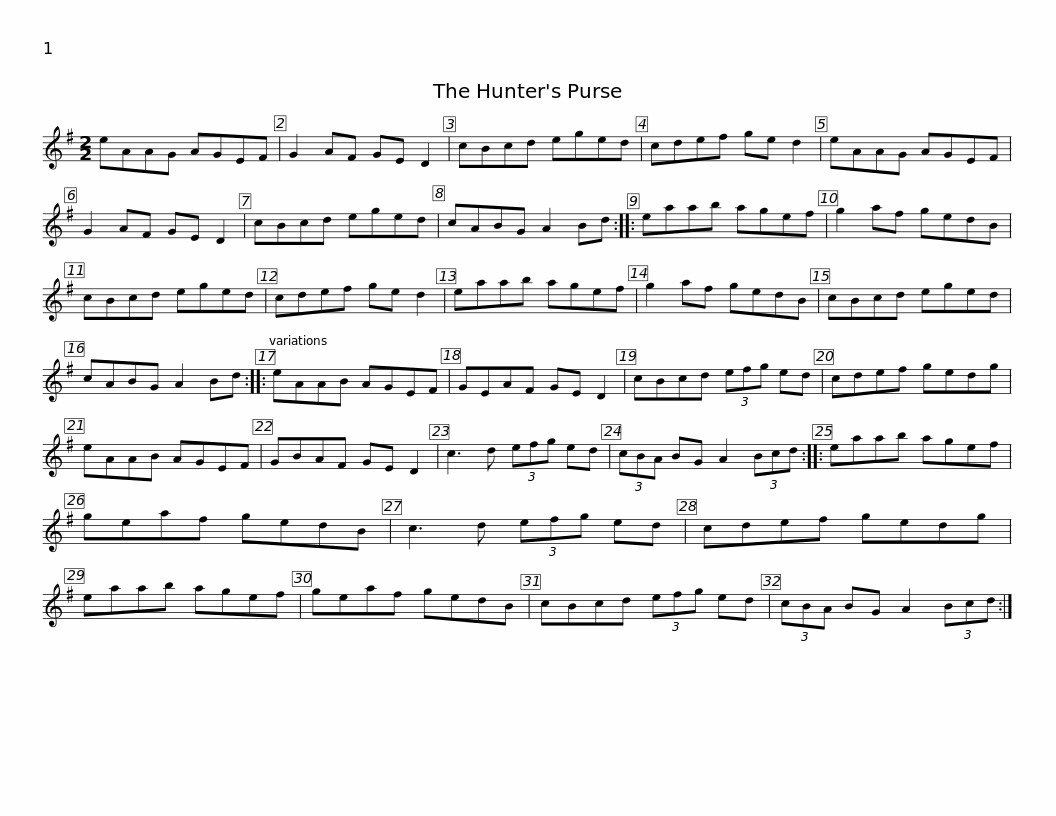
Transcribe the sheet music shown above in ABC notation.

X:1
L:1/8
M:2/2
I:linebreak $
K:G
V:1 treble
V:1
 eAAG AGEF | G2 AF GE D2 | cBcd eged | cdef ge d2 | eAAG AGEF | %5
 G2 AF GE D2 |$ cBcd eged | cABG A2 Bd :: eaab agef | g2 af gedB | %10
 cBcd eged |$ cdef ge d2 | eaab agef | g2 af gedB | cBcd eged | %15
 cABG A2 Bd ::$ eAAB AGEF | GEAF GE D2 | cBcd (3efg ed | cdef gedg | %20
 eAAB AGEF |$ GBAF GE D2 | c3 d (3efg ed | (3cBA BG A2 (3Bcd :: eaab agef | %25
 geaf gedB |$ c3 d (3efg ed | cdef gedg | eaab agef | geaf gedB | %30
 cBcd (3efg ed |$ (3cBA BG A2 (3Bcd :| %32
